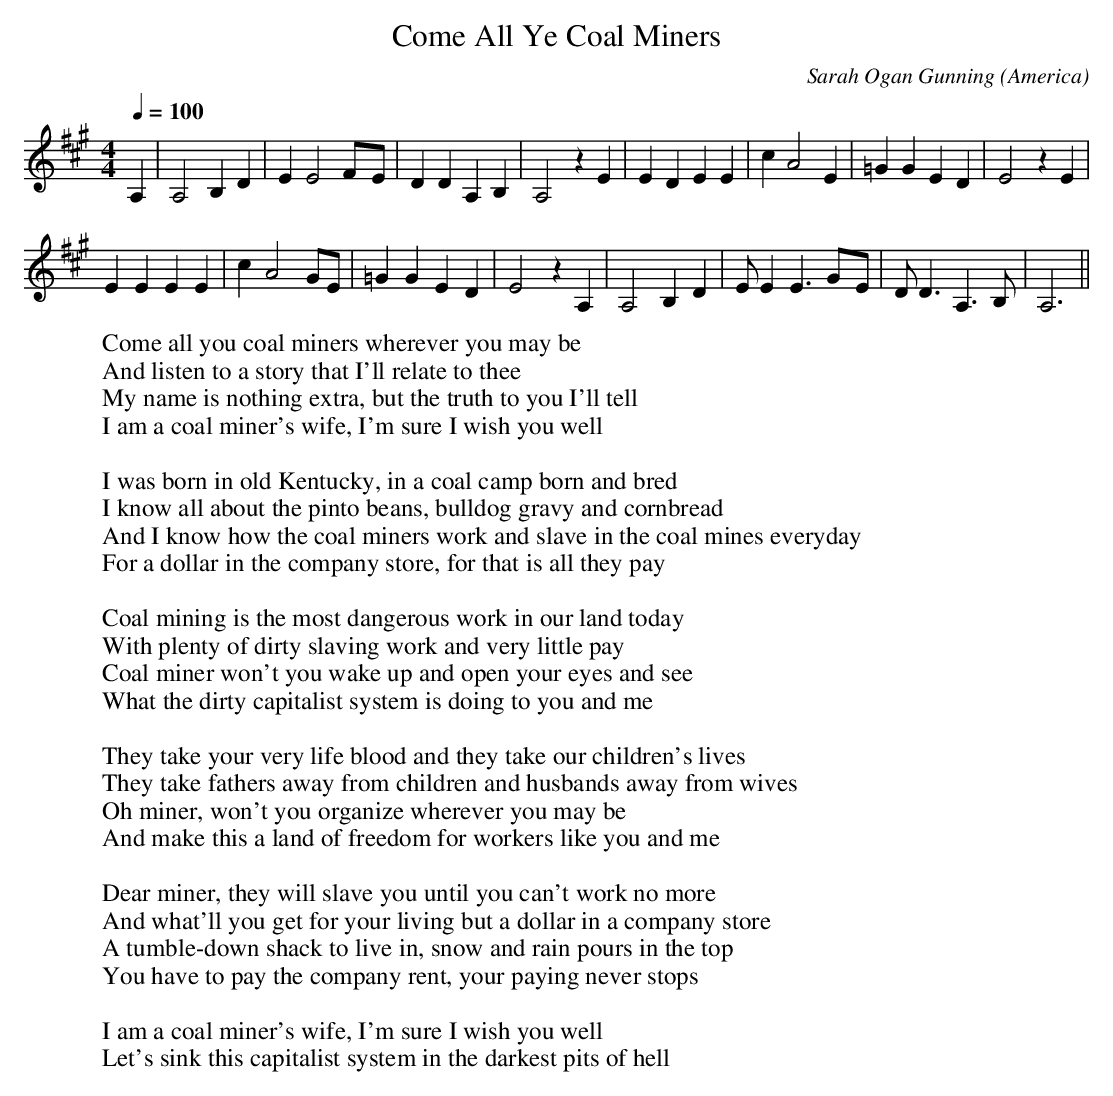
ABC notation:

X:1
T:Come All Ye Coal Miners
C:Sarah Ogan Gunning
O:America
M:4/4
L:1/8
Q:1/4=100
W:Come all you coal miners wherever you may be
W:And listen to a story that I'll relate to thee
W:My name is nothing extra, but the truth to you I'll tell
W:I am a coal miner's wife, I'm sure I wish you well
W:
W:I was born in old Kentucky, in a coal camp born and bred
W:I know all about the pinto beans, bulldog gravy and cornbread
W:And I know how the coal miners work and slave in the coal mines everyday
W:For a dollar in the company store, for that is all they pay
W:
W:Coal mining is the most dangerous work in our land today
W:With plenty of dirty slaving work and very little pay
W:Coal miner won't you wake up and open your eyes and see
W:What the dirty capitalist system is doing to you and me
W:
W:They take your very life blood and they take our children's lives
W:They take fathers away from children and husbands away from wives
W:Oh miner, won't you organize wherever you may be
W:And make this a land of freedom for workers like you and me
W:
W:Dear miner, they will slave you until you can't work no more
W:And what'll you get for your living but a dollar in a company store
W:A tumble-down shack to live in, snow and rain pours in the top
W:You have to pay the company rent, your paying never stops
W:
W:I am a coal miner's wife, I'm sure I wish you well
W:Let's sink this capitalist system in the darkest pits of hell
K:A
A,2|A,4 B,2D2|E2E4F-E|D2D2 A,2B,2|A,4 z2E2|\
E2D2 E2E2|c2A4E2|=G2G2 E2D2|E4 z2E2|
E2E2 E2E2|c2A4GE|=G2G2 E2D2|E4 z2A,2|\
A,4 B,2D2|EE2E3G-E|DD3 A,3B,|A,6||
